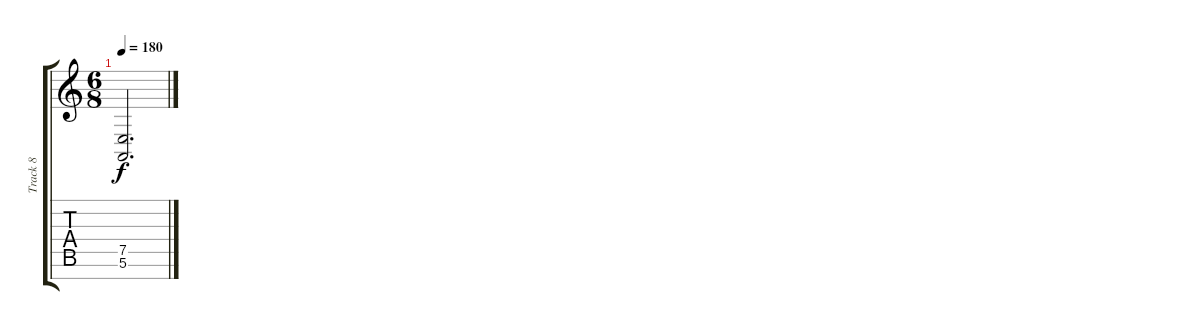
\track ("Track 8" "Track 8") {instrument acousticgrandpiano}
\staff {score tabs}
\tuning (E4 B3 G3 D3 A2 E2 B1) {hide}
\ts (6 8)
\tempo 180
\clef g2
\ks c
(7.5 5.6).2{d dy f}
